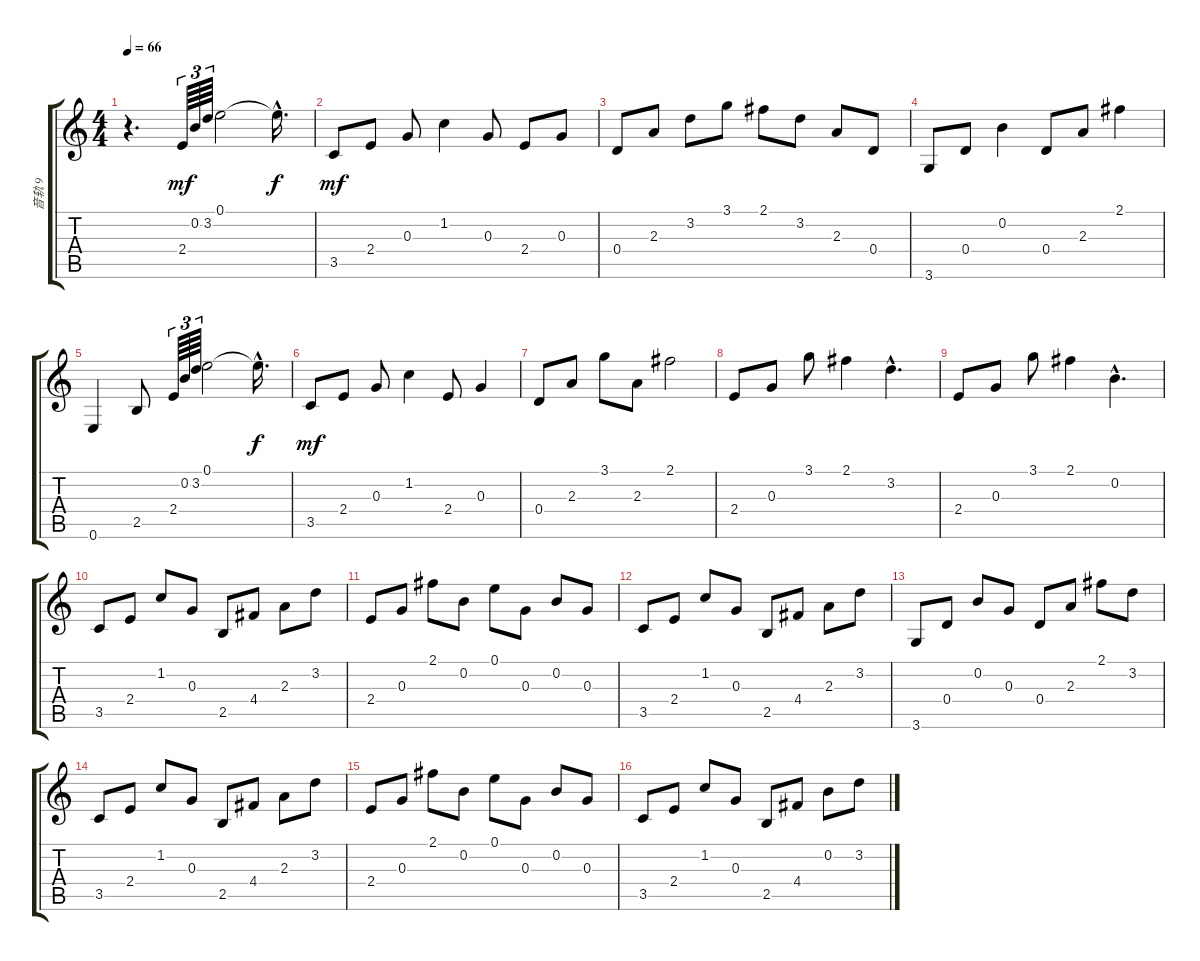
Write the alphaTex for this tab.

\track ("音轨 9" "音轨 9") {instrument acousticguitarnylon}
\staff {score tabs}
\tuning (E4 B3 G3 D3 A2 E2) {hide}
\ts (4 4)
\tempo 66
\clef g2
\ks c
r.4{d dy mf instrument acousticguitarnylon} 2.4.64{tu (3 2)} 0.2.64{tu (3 2)} 3.2.64{tu (3 2)} 0.1.2 0.1{hac t}.16{d dy f} |
3.5.8{dy mf} 2.4.8 0.3.8 1.2.4 0.3.8 2.4.8 0.3.8 |
0.4.8 2.3.8 3.2.8 3.1.8 2.1.8 3.2.8 2.3.8 0.4.8 |
3.6.8 0.4.8 0.2.4 0.4.8 2.3.8 2.1.4 |
0.6.4 2.5.8 2.4.64{tu (3 2)} 0.2.64{tu (3 2)} 3.2.64{tu (3 2)} 0.1.2 0.1{hac t}.16{d dy f} |
3.5.8{dy mf} 2.4.8 0.3.8 1.2.4 2.4.8 0.3.4 |
0.4.8 2.3.8 3.1.8 2.3.8 2.1.2 |
2.4.8 0.3.8 3.1.8 2.1.4 3.2{hac}.4{d} |
2.4.8 0.3.8 3.1.8 2.1.4 0.2{hac}.4{d} |
3.5.8 2.4.8 1.2.8 0.3.8 2.5.8 4.4.8 2.3.8 3.2.8 |
2.4.8 0.3.8 2.1.8 0.2.8 0.1.8 0.3.8 0.2.8 0.3.8 |
3.5.8 2.4.8 1.2.8 0.3.8 2.5.8 4.4.8 2.3.8 3.2.8 |
3.6.8 0.4.8 0.2.8 0.3.8 0.4.8 2.3.8 2.1.8 3.2.8 |
3.5.8 2.4.8 1.2.8 0.3.8 2.5.8 4.4.8 2.3.8 3.2.8 |
2.4.8 0.3.8 2.1.8 0.2.8 0.1.8 0.3.8 0.2.8 0.3.8 |
3.5.8 2.4.8 1.2.8 0.3.8 2.5.8 4.4.8 0.2.8 3.2.8
